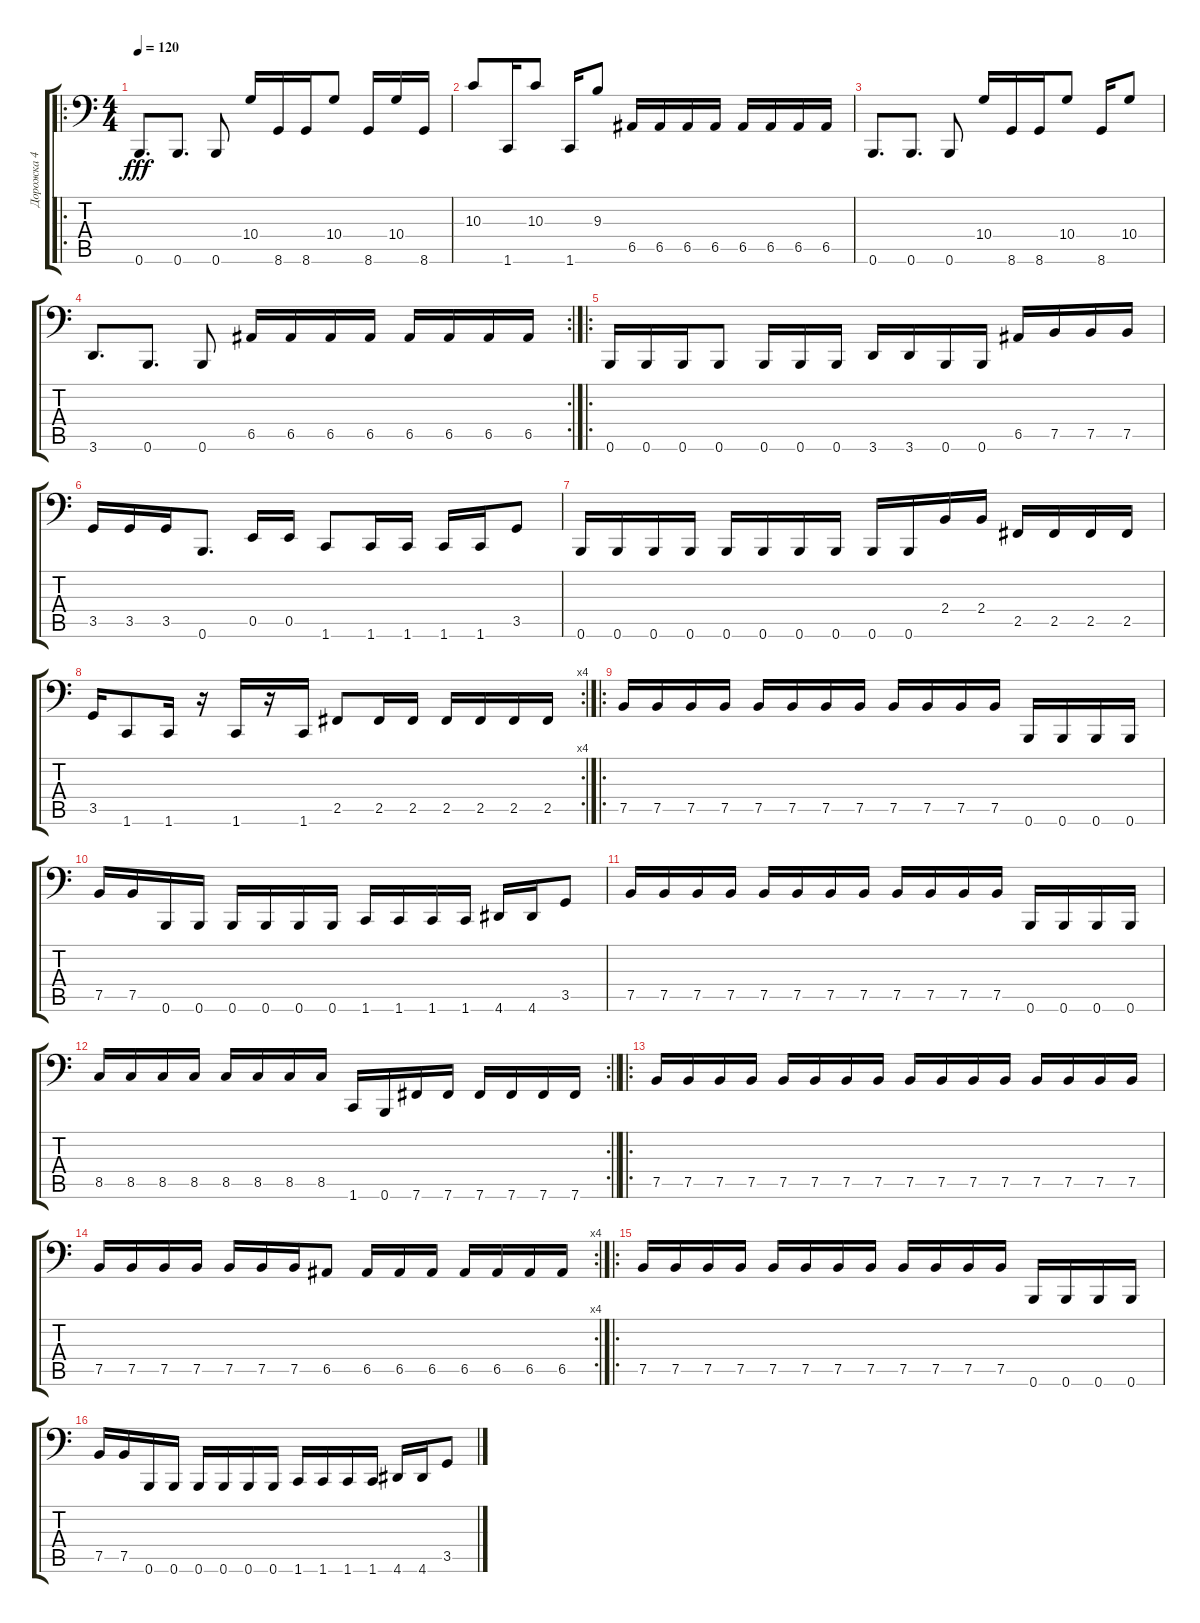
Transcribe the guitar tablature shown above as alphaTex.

\track ("Дорожка 4" "Дорожка 4") {instrument electricbasspick}
\staff {score tabs}
\tuning (B2 Gb2 D2 A1 E1 B0) {hide}
\ro
\ts (4 4)
\tempo 120
\clef f4
\ks c
0.6.8{d dy fff} 0.6.8{d} 0.6.8 10.4.16 8.6.16 8.6.16 10.4.8 8.6.16 10.4.16 8.6.16 |
10.3.8 1.6.16 10.3.8 1.6.16 9.3.8 6.5.16 6.5.16 6.5.16 6.5.16 6.5.16 6.5.16 6.5.16 6.5.16 |
0.6.8{d} 0.6.8{d} 0.6.8 10.4.16 8.6.16 8.6.16 10.4.8 8.6.16 10.4.8 |
\rc 2
3.6.8{d} 0.6.8{d} 0.6.8 6.5.16 6.5.16 6.5.16 6.5.16 6.5.16 6.5.16 6.5.16 6.5.16 |
\ro
0.6.16 0.6.16 0.6.16 0.6.8 0.6.16 0.6.16 0.6.16 3.6.16 3.6.16 0.6.16 0.6.16 6.5.16 7.5.16 7.5.16 7.5.16 |
3.5.16 3.5.16 3.5.16 0.6.8{d} 0.5.16 0.5.16 1.6.8 1.6.16 1.6.16 1.6.16 1.6.16 3.5.8 |
0.6.16 0.6.16 0.6.16 0.6.16 0.6.16 0.6.16 0.6.16 0.6.16 0.6.16 0.6.16 2.4.16 2.4.16 2.5.16 2.5.16 2.5.16 2.5.16 |
\rc 4
3.5.16 1.6.8 1.6.16 r.16 1.6.16 r.16 1.6.16 2.5.8 2.5.16 2.5.16 2.5.16 2.5.16 2.5.16 2.5.16 |
\ro
7.5.16 7.5.16 7.5.16 7.5.16 7.5.16 7.5.16 7.5.16 7.5.16 7.5.16 7.5.16 7.5.16 7.5.16 0.6.16 0.6.16 0.6.16 0.6.16 |
7.5.16 7.5.16 0.6.16 0.6.16 0.6.16 0.6.16 0.6.16 0.6.16 1.6.16 1.6.16 1.6.16 1.6.16 4.6.16 4.6.16 3.5.8 |
7.5.16 7.5.16 7.5.16 7.5.16 7.5.16 7.5.16 7.5.16 7.5.16 7.5.16 7.5.16 7.5.16 7.5.16 0.6.16 0.6.16 0.6.16 0.6.16 |
\rc 2
\barLineRight lightlight
8.5.16 8.5.16 8.5.16 8.5.16 8.5.16 8.5.16 8.5.16 8.5.16 1.6.16 0.6.16 7.6.16 7.6.16 7.6.16 7.6.16 7.6.16 7.6.16 |
\ro
7.5.16 7.5.16 7.5.16 7.5.16 7.5.16 7.5.16 7.5.16 7.5.16 7.5.16 7.5.16 7.5.16 7.5.16 7.5.16 7.5.16 7.5.16 7.5.16 |
\rc 4
7.5.16 7.5.16 7.5.16 7.5.16 7.5.16 7.5.16 7.5.16 6.5.8 6.5.16 6.5.16 6.5.16 6.5.16 6.5.16 6.5.16 6.5.16 |
\ro
7.5.16 7.5.16 7.5.16 7.5.16 7.5.16 7.5.16 7.5.16 7.5.16 7.5.16 7.5.16 7.5.16 7.5.16 0.6.16 0.6.16 0.6.16 0.6.16 |
7.5.16 7.5.16 0.6.16 0.6.16 0.6.16 0.6.16 0.6.16 0.6.16 1.6.16 1.6.16 1.6.16 1.6.16 4.6.16 4.6.16 3.5.8
